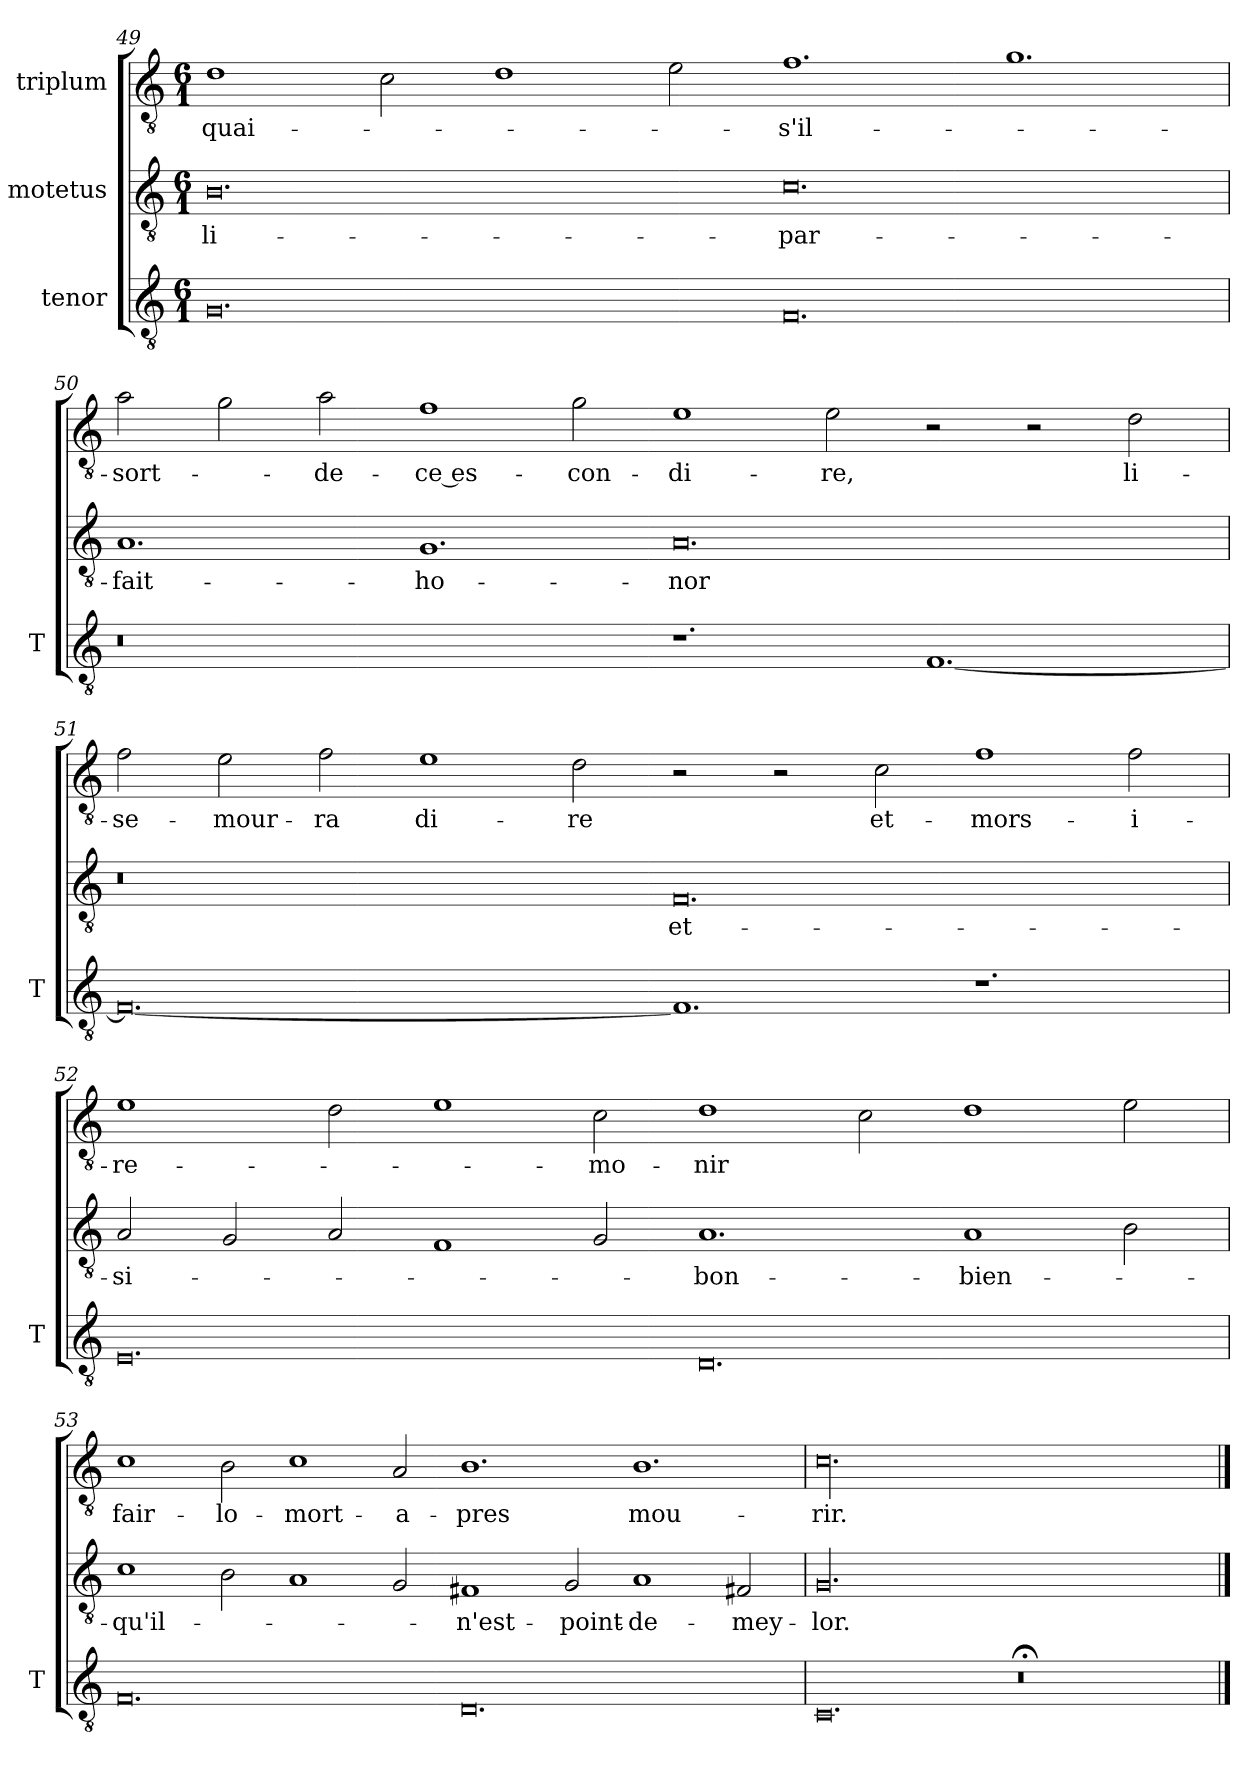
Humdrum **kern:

**kern	**kern	**text	**kern	**text
*part3	*part2	*part2	*part1	*part1
*staff3	*staff2	*staff2	*staff1	*staff1
*I"tenor	*I"motetus	*	*I"triplum	*
*I'T	*	*	*	*
*clefGv2	*clefGv2	*	*clefGv2	*
*k[]	*k[]	*	*k[]	*
*C:	*C:	*	*C:	*
*M6/1	*M6/1	*	*M6/1	*
=49	=49	=49	=49	=49
0.G/	0.B\	li-	1d\	quai-
.	.	.	2c\	.
.	.	.	1d\	.
.	.	.	2e\	.
0.F/	0.c\	par-	1.f\	s'il-
.	.	.	1.g\	.
!!LO:LB:g=z
=50	=50	=50	=50	=50
0.r	1.A/	fait-	2a\	sort-
.	.	.	2g\	.
.	.	.	2a\	de-
.	1.G/	ho-	1f\	ce es-
.	.	.	2g\	-con-
1.r	0.A/	-nor	1e\	-di-
.	.	.	2e\	-re,
[1.F/	.	.	2r	.
.	.	.	2r	.
.	.	.	2d\	li-
=51	=51	=51	=51	=51
0.F/_	0.r	.	2f\	se-
.	.	.	2e\	mour-
.	.	.	2f\	-ra
.	.	.	1e\	di-
.	.	.	2d\	-re
1.F/]	0.F/	et-	2r	.
.	.	.	2r	.
.	.	.	2c\	et-
1.r	.	.	1f\	mors-
.	.	.	2f\	i-
!!LO:LB:g=z
=52	=52	=52	=52	=52
0.E/	2A/	si-	1e\	-re-
.	2G/	.	.	.
.	2A/	.	2d\	.
.	1F/	.	1e\	.
.	2G/	.	2c\	-mo-
0.D/	1.A/	bon-	1d\	-nir
.	.	.	2c\	.
.	1A/	bien-	1d\	.
.	2B\	.	2e\	.
=53	=53	=53	=53	=53
0.F/	1c\	qu'il-	1c\	fair-
.	2B\	.	2B\	lo-
.	1A/	.	1c\	mort-
.	2G/	.	2A/	a-
0.D/	1F#X/	n'est-	1.B\	-pres
.	2G/	point-	.	.
.	1A/	de-	1.B\	mou-
.	2F#X/	mey-	.	.
=54	=54	=54	=54	=54
0.C/	00.G/	-lor.	00.c\	-rir.
0.r;<	.	.	.	.
==	==	==	==	==
*-	*-	*-	*-	*-
